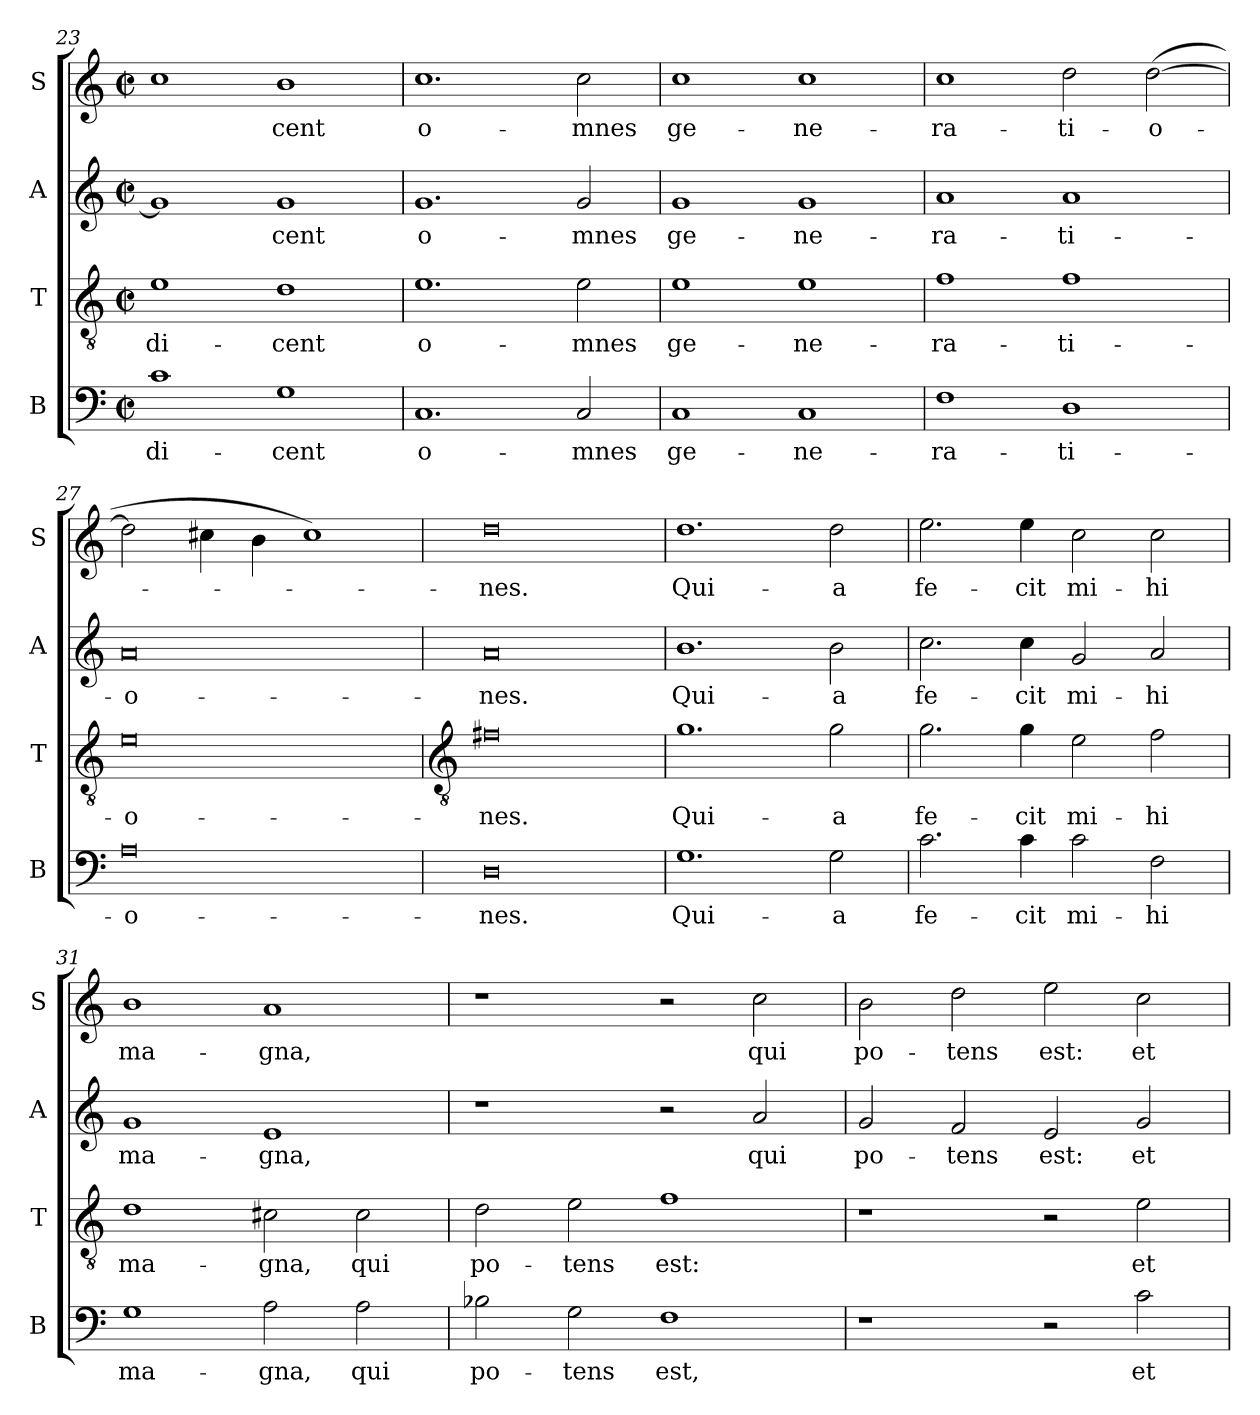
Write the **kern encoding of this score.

**kern	**text	**kern	**text	**kern	**text	**kern	**text
*part4	*part4	*part3	*part3	*part2	*part2	*part1	*part1
*staff4	*staff4	*staff3	*staff3	*staff2	*staff2	*staff1	*staff1
*I"B	*	*I"T	*	*I"A	*	*I"S	*
*I'B	*	*I'T	*	*I'A	*	*I'S	*
*clefF4	*	*clefGv2	*	*clefG2	*	*clefG2	*
*k[]	*	*k[]	*	*k[]	*	*k[]	*
*C:	*	*C:	*	*C:	*	*C:	*
*M4/2	*	*M4/2	*	*M4/2	*	*M4/2	*
*met(c|)	*	*met(c|)	*	*met(c|)	*	*met(c|)	*
=23	=23	=23	=23	=23	=23	=23	=23
!	!LO:LY:b	!	!LO:LY:b	!	!	!	!
1c	di-	1e	di-	1g]	.	1cc/	.
!	!LO:LY:b	!	!LO:LY:b	!	!LO:LY:b	!	!LO:LY:b
1G	-cent	1d	-cent	1g	cent	1b	cent
=24	=24	=24	=24	=24	=24	=24	=24
!	!LO:LY:b	!	!LO:LY:b	!	!LO:LY:b	!	!LO:LY:b
1.C	o-	1.e	o-	1.g	o-	1.cc	o-
!	!LO:LY:b	!	!LO:LY:b	!	!LO:LY:b	!	!LO:LY:b
2C	-mnes	2e	-mnes	2g	-mnes	2cc	-mnes
=25	=25	=25	=25	=25	=25	=25	=25
!	!LO:LY:b	!	!LO:LY:b	!	!LO:LY:b	!	!LO:LY:b
1C	ge-	1e	ge-	1g	ge-	1cc	ge-
!	!LO:LY:b	!	!LO:LY:b	!	!LO:LY:b	!	!LO:LY:b
1C	-ne-	1e	-ne-	1g	-ne-	1cc	-ne-
=26	=26	=26	=26	=26	=26	=26	=26
!	!LO:LY:b	!	!LO:LY:b	!	!LO:LY:b	!	!LO:LY:b
1F	-ra-	1f	-ra-	1a	-ra-	1cc	-ra-
!	!LO:LY:b	!	!LO:LY:b	!	!LO:LY:b	!	!LO:LY:b
1D	-ti-	1f	-ti-	1a	-ti-	2dd	-ti-
!	!	!	!	!	!	!	!LO:LY:b
.	.	.	.	.	.	(>[2dd	-o-
=27	=27	=27	=27	=27	=27	=27	=27
!	!LO:LY:b	!	!LO:LY:b	!	!LO:LY:b	!	!
0A	-o-	0e	-o-	0a	-o-	2dd]	.
.	.	.	.	.	.	4cc#X	.
.	.	.	.	.	.	4b	.
.	.	.	.	.	.	1cc#)	.
!!LO:LB:g=z
=28	=28	=28	=28	=28	=28	=28	=28
*	*	*clefGv2	*	*	*	*	*
!	!LO:LY:b	!	!LO:LY:b	!	!LO:LY:b	!	!LO:LY:b
0D	-nes.	0f#X	-nes.	0a	-nes.	0dd	nes.
=29	=29	=29	=29	=29	=29	=29	=29
!	!LO:LY:b	!	!LO:LY:b	!	!LO:LY:b	!	!LO:LY:b
1.G	Qui-	1.g	Qui-	1.b	Qui-	1.dd	Qui-
!	!LO:LY:b	!	!LO:LY:b	!	!LO:LY:b	!	!LO:LY:b
2G	-a	2g	-a	2b	-a	2dd	-a
=30	=30	=30	=30	=30	=30	=30	=30
!	!LO:LY:b	!	!LO:LY:b	!	!LO:LY:b	!	!LO:LY:b
2.c	fe-	2.g	fe-	2.cc	fe-	2.ee	fe-
!	!LO:LY:b	!	!LO:LY:b	!	!LO:LY:b	!	!LO:LY:b
4c	-cit	4g	-cit	4cc	-cit	4ee	-cit
!	!LO:LY:b	!	!LO:LY:b	!	!LO:LY:b	!	!LO:LY:b
2c	mi-	2e	mi-	2g	mi-	2cc	mi-
!	!LO:LY:b	!	!LO:LY:b	!	!LO:LY:b	!	!LO:LY:b
2F	-hi	2f	-hi	2a	-hi	2cc	-hi
=31	=31	=31	=31	=31	=31	=31	=31
!	!LO:LY:b	!	!LO:LY:b	!	!LO:LY:b	!	!LO:LY:b
1G	ma-	1d	ma-	1g	ma-	1b	ma-
!	!LO:LY:b	!	!LO:LY:b	!	!LO:LY:b	!	!LO:LY:b
2A	-gna,	2c#X	-gna,	1e	-gna,	1a	-gna,
!	!LO:LY:b	!	!LO:LY:b	!	!	!	!
2A	qui	2c#	qui	.	.	.	.
=32	=32	=32	=32	=32	=32	=32	=32
!	!LO:LY:b	!	!LO:LY:b	!	!	!	!
2B-X	po-	2d	po-	1r	.	1r	.
!	!LO:LY:b	!	!LO:LY:b	!	!	!	!
2G	-tens	2e	-tens	.	.	.	.
!	!LO:LY:b	!	!LO:LY:b	!	!	!	!
1F	est,	1f	est:	2r	.	2r	.
!	!	!	!	!	!LO:LY:b	!	!LO:LY:b
.	.	.	.	2a	qui	2cc	qui
=33	=33	=33	=33	=33	=33	=33	=33
!	!	!	!	!	!LO:LY:b	!	!LO:LY:b
1r	.	1r	.	2g	po-	2b	po-
!	!	!	!	!	!LO:LY:b	!	!LO:LY:b
.	.	.	.	2f	-tens	2dd	-tens
!	!	!	!	!	!LO:LY:b	!	!LO:LY:b
2r	.	2r	.	2e	est:	2ee	est:
!	!LO:LY:b	!	!LO:LY:b	!	!LO:LY:b	!	!LO:LY:b
2c	et	2e	et	2g	et	2cc	et
=	=	=	=	=	=	=	=
*-	*-	*-	*-	*-	*-	*-	*-
